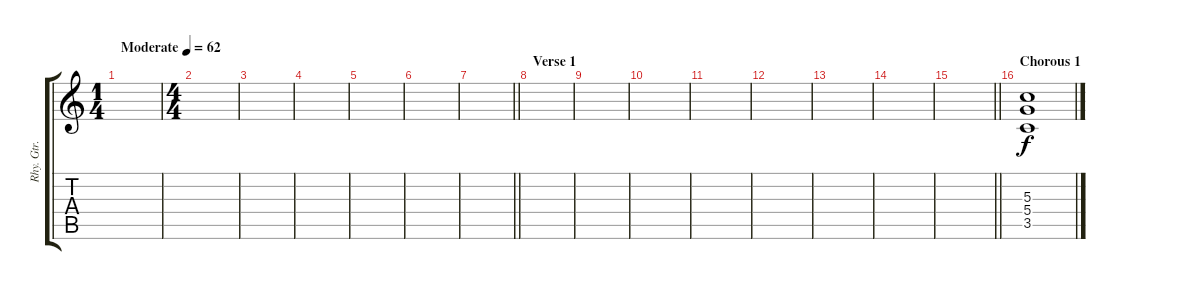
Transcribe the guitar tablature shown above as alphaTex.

\track ("Rhy. Gtr. 2" "Rhy. Gtr. ") {instrument overdrivenguitar}
\staff {score tabs}
\tuning (E4 B3 G3 D3 A2 D2) {hide}
\ts (1 4)
\tempo (62 "Moderate")
\clef g2
\ks c
|
\ts (4 4)
|
|
|
|
|
\barLineRight lightlight
|
\section ("" "Verse 1")
|
|
|
|
|
|
|
\barLineRight lightlight
|
\section ("" "Chorous 1")
(5.3 5.4 3.5).1
